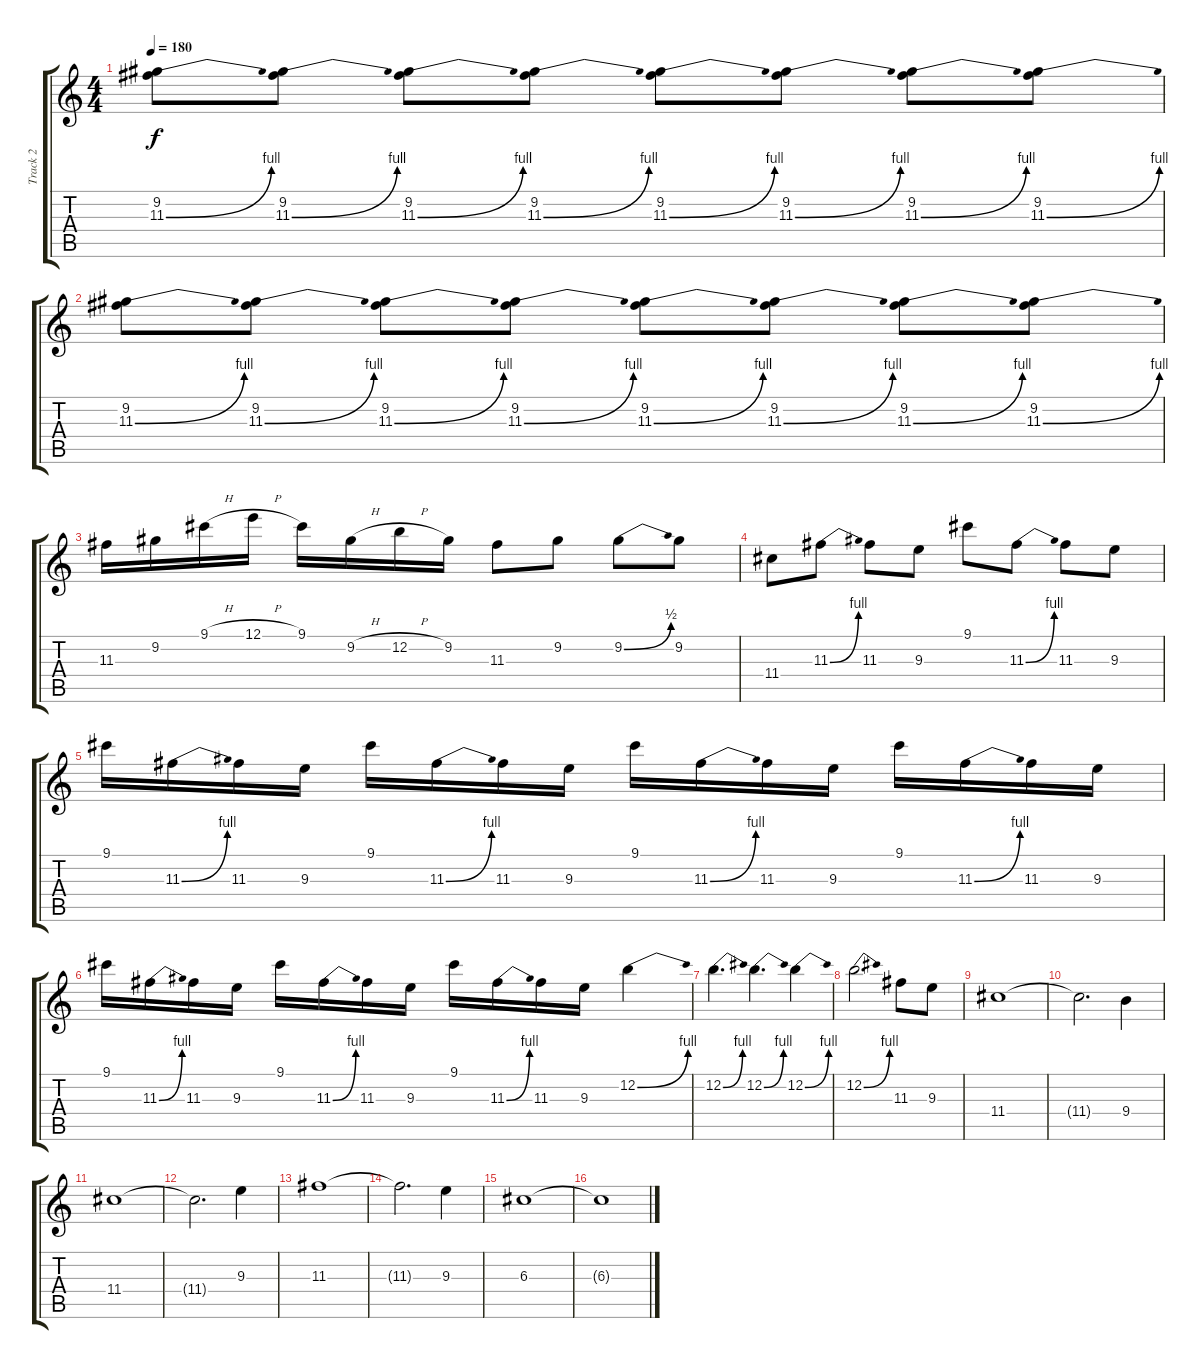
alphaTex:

\track ("Track 2" "Track 2") {instrument overdrivenguitar}
\staff {score tabs}
\tuning (E4 B3 G3 D3 A2 E2) {hide}
\ts (4 4)
\tempo 180
\clef g2
\ks c
(9.2 11.3{be (bend 0 0 60 4)}).8{dy f} (9.2 11.3{be (bend 0 0 60 4)}).8 (9.2 11.3{be (bend 0 0 60 4)}).8 (9.2 11.3{be (bend 0 0 60 4)}).8 (9.2 11.3{be (bend 0 0 60 4)}).8 (9.2 11.3{be (bend 0 0 60 4)}).8 (9.2 11.3{be (bend 0 0 60 4)}).8 (9.2 11.3{be (bend 0 0 60 4)}).8 |
(9.2 11.3{be (bend 0 0 60 4)}).8 (9.2 11.3{be (bend 0 0 60 4)}).8 (9.2 11.3{be (bend 0 0 60 4)}).8 (9.2 11.3{be (bend 0 0 60 4)}).8 (9.2 11.3{be (bend 0 0 60 4)}).8 (9.2 11.3{be (bend 0 0 60 4)}).8 (9.2 11.3{be (bend 0 0 60 4)}).8 (9.2 11.3{be (bend 0 0 60 4)}).8 |
11.3.16 9.2.16 9.1{h}.16 12.1{h}.16 9.1.16 9.2{h}.16 12.2{h}.16 9.2.16 11.3.8 9.2.8 9.2{be (bend 0 0 60 2)}.8 9.2.8 |
11.4.8 11.3{be (bend 0 0 60 4)}.8 11.3.8 9.3.8 9.1.8 11.3{be (bend 0 0 60 4)}.8 11.3.8 9.3.8 |
9.1.16 11.3{be (bend 0 0 60 4)}.16 11.3.16 9.3.16 9.1.16 11.3{be (bend 0 0 60 4)}.16 11.3.16 9.3.16 9.1.16 11.3{be (bend 0 0 60 4)}.16 11.3.16 9.3.16 9.1.16 11.3{be (bend 0 0 60 4)}.16 11.3.16 9.3.16 |
9.1.16 11.3{be (bend 0 0 60 4)}.16 11.3.16 9.3.16 9.1.16 11.3{be (bend 0 0 60 4)}.16 11.3.16 9.3.16 9.1.16 11.3{be (bend 0 0 60 4)}.16 11.3.16 9.3.16 12.2{be (bend 0 0 60 4)}.4 |
12.2{be (bend 0 0 60 4)}.4{d} 12.2{be (bend 0 0 60 4)}.4{d} 12.2{be (bend 0 0 60 4)}.4 |
12.2{be (bend 0 0 60 4)}.2{d} 11.3.8 9.3.8 |
11.4.1 |
11.4{t}.2{d} 9.4.4 |
11.4.1 |
11.4{t}.2{d} 9.3.4 |
11.3.1 |
11.3{t}.2{d} 9.3.4 |
6.3.1 |
6.3{t}.1
